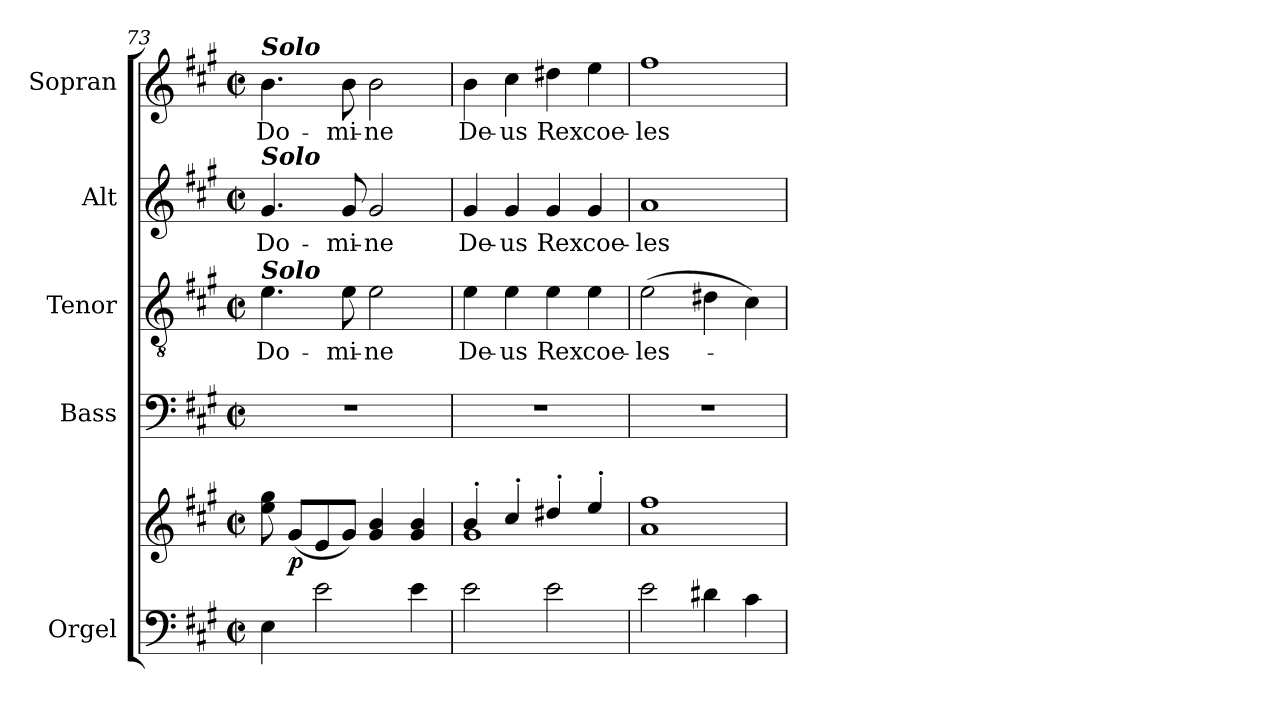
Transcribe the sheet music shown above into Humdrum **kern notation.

**kern	**kern	**dynam	**kern	**kern	**text	**kern	**text	**kern	**text
*part5	*part5	*part5	*part4	*part3	*part3	*part2	*part2	*part1	*part1
*staff6	*staff5	*staff5/6	*staff4	*staff3	*staff3	*staff2	*staff2	*staff1	*staff1
*I"Orgel	*	*	*I"Bass	*I"Tenor	*	*I"Alt	*	*I"Sopran	*
*I'Org.	*	*	*I'B.	*I'T.	*	*I'A.	*	*I'S.	*
*clefF4	*clefG2	*	*clefF4	*clefGv2	*	*clefG2	*	*clefG2	*
*k[f#c#g#]	*k[f#c#g#]	*	*k[f#c#g#]	*k[f#c#g#]	*	*k[f#c#g#]	*	*k[f#c#g#]	*
*A:	*A:	*	*A:	*A:	*	*A:	*	*A:	*
*M2/2	*M2/2	*	*M2/2	*M2/2	*	*M2/2	*	*M2/2	*
*met(c|)	*met(c|)	*	*met(c|)	*met(c|)	*	*met(c|)	*	*met(c|)	*
=73	=73	=73	=73	=73	=73	=73	=73	=73	=73
!	!	!	!	!	!	!	!	!LO:TX:a:Bi:t=Solo	!
!	!	!	!	!	!	!LO:TX:a:Bi:t=Solo	!	!	!
!	!	!	!	!LO:TX:a:Bi:t=Solo	!	!	!	!	!
!	!	!	!	!	!LO:LY:b	!	!LO:LY:b	!	!LO:LY:b
4E\	8ee\ 8gg#\	.	1r	4.e\	Do-	4.g#/	Do-	4.b\	Do-
!	!	!LO:DY:b	!	!	!	!	!	!	!
.	(<8g#/L	p	.	.	.	.	.	.	.
2e\	8e/	.	.	.	.	.	.	.	.
!	!	!	!	!	!LO:LY:b	!	!LO:LY:b	!	!LO:LY:b
.	8g#/J)	.	.	8e\	-mi-	8g#/	-mi-	8b\	-mi-
!	!	!	!	!	!LO:LY:b	!	!LO:LY:b	!	!LO:LY:b
.	4g#/ 4b/	.	.	2e\	-ne	2g#/	-ne	2b\	-ne
4e\	4g#/ 4b/	.	.	.	.	.	.	.	.
=74	=74	=74	=74	=74	=74	=74	=74	=74	=74
*	*^	*	*	*	*	*	*	*	*
!	!	!	!	!	!	!LO:LY:b	!	!LO:LY:b	!	!LO:LY:b
2e\	4b'</	1g#	.	1r	4e\	De-	4g#/	De-	4b\	De-
!	!	!	!	!	!	!LO:LY:b	!	!LO:LY:b	!	!LO:LY:b
.	4cc#'</	.	.	.	4e\	-us	4g#/	-us	4cc#\	-us
!	!	!	!	!	!	!LO:LY:b	!	!LO:LY:b	!	!LO:LY:b
2e\	4dd#X'</	.	.	.	4e\	Rex	4g#/	Rex	4dd#X\	Rex
!	!	!	!	!	!	!LO:LY:b	!	!LO:LY:b	!	!LO:LY:b
.	4ee'</	.	.	.	4e\	coe-	4g#/	coe-	4ee\	coe-
*	*v	*v	*	*	*	*	*	*	*	*
=75	=75	=75	=75	=75	=75	=75	=75	=75	=75
!	!	!	!	!	!LO:LY:b	!	!LO:LY:b	!	!LO:LY:b
2e\	1a 1ff#	.	1r	(>2e\	-les-	1a	-les-	1ff#	-les-
4d#X\	.	.	.	4d#X\	.	.	.	.	.
4c#\	.	.	.	4c#\)	.	.	.	.	.
=	=	=	=	=	=	=	=	=	=
*-	*-	*-	*-	*-	*-	*-	*-	*-	*-
